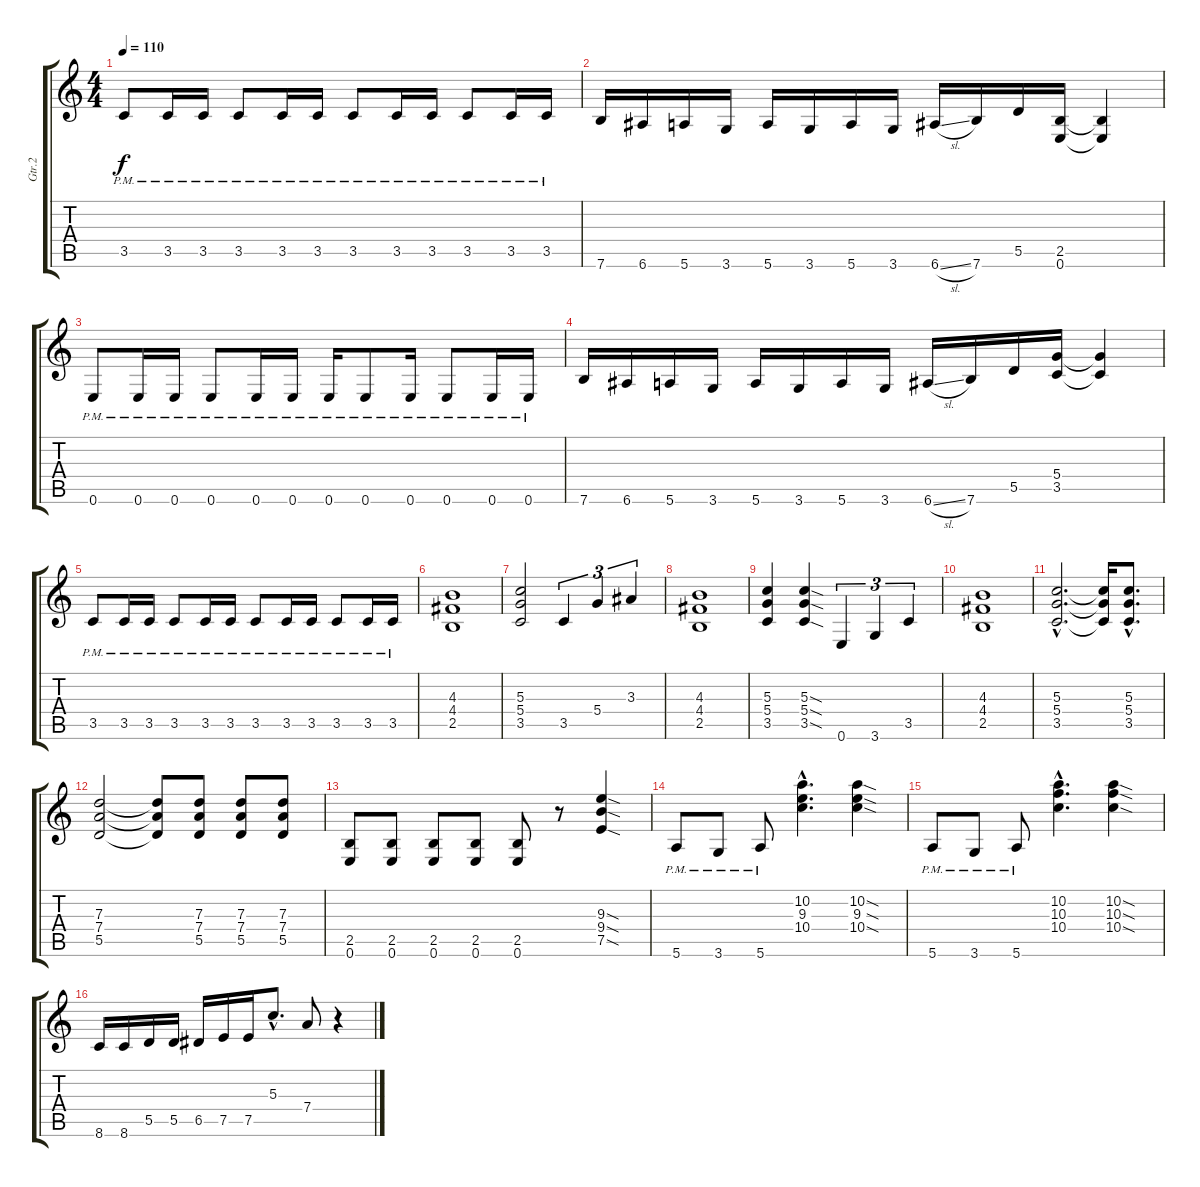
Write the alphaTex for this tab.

\track ("Gtr.2" "Gtr.2") {instrument overdrivenguitar}
\staff {score tabs}
\tuning (E4 B3 G3 D3 A2 E2) {hide}
\ts (4 4)
\tempo 110
\clef g2
\ks c
3.5{pm}.8{dy f} 3.5{pm}.16 3.5{pm}.16 3.5{pm}.8 3.5{pm}.16 3.5{pm}.16 3.5{pm}.8 3.5{pm}.16 3.5{pm}.16 3.5{pm}.8 3.5{pm}.16 3.5{pm}.16 |
7.6.16 6.6.16 5.6.16 3.6.16 5.6.16 3.6.16 5.6.16 3.6.16 6.6{sl}.16 7.6.16 5.5.16 (2.5 0.6).16 (2.5{t} 0.6{t}).4 |
0.6{pm}.8 0.6{pm}.16 0.6{pm}.16 0.6{pm}.8 0.6{pm}.16 0.6{pm}.16 0.6{pm}.16 0.6{pm}.8 0.6{pm}.16 0.6{pm}.8 0.6{pm}.16 0.6{pm}.16 |
7.6.16 6.6.16 5.6.16 3.6.16 5.6.16 3.6.16 5.6.16 3.6.16 6.6{sl}.16 7.6.16 5.5.16 (5.4 3.5).16 (5.4{t} 3.5{t}).4 |
3.5{pm}.8 3.5{pm}.16 3.5{pm}.16 3.5{pm}.8 3.5{pm}.16 3.5{pm}.16 3.5{pm}.8 3.5{pm}.16 3.5{pm}.16 3.5{pm}.8 3.5{pm}.16 3.5{pm}.16 |
(4.3 4.4 2.5).1 |
(5.3 5.4 3.5).2 3.5.4{tu (3 2)} 5.4.4{tu (3 2)} 3.3.4{tu (3 2)} |
(4.3 4.4 2.5).1 |
(5.3 5.4 3.5).4 (5.3{sod} 5.4{sod} 3.5{sod}).4 0.6.4{tu (3 2)} 3.6.4{tu (3 2)} 3.5.4{tu (3 2)} |
(4.3 4.4 2.5).1 |
(5.3{hac} 5.4{hac} 3.5{hac}).2{d} (5.3{t} 5.4{t} 3.5{t}).16 (5.3{hac} 5.4{hac} 3.5{hac}).8{d} |
(7.3 7.4 5.5).2 (7.3{t} 7.4{t} 5.5{t}).8 (7.3 7.4 5.5).8 (7.3 7.4 5.5).8 (7.3 7.4 5.5).8 |
(2.5 0.6).8 (2.5 0.6).8 (2.5 0.6).8 (2.5 0.6).8 (2.5 0.6).8 r.8 (9.3{sod} 9.4{sod} 7.5{sod}).4 |
5.6{pm}.8 3.6{pm}.8 5.6{pm}.8 (10.2{hac} 9.3{hac} 10.4{hac}).4{d} (10.2{sod} 9.3{sod} 10.4{sod}).4 |
5.6{pm}.8 3.6{pm}.8 5.6{pm}.8 (10.2{hac} 10.3{hac} 10.4{hac}).4{d} (10.2{sod} 10.3{sod} 10.4{sod}).4 |
8.6.16 8.6.16 5.5.16 5.5.16 6.5.16 7.5.16 7.5.16 5.3{hac}.8{d} 7.4.8 r.4
